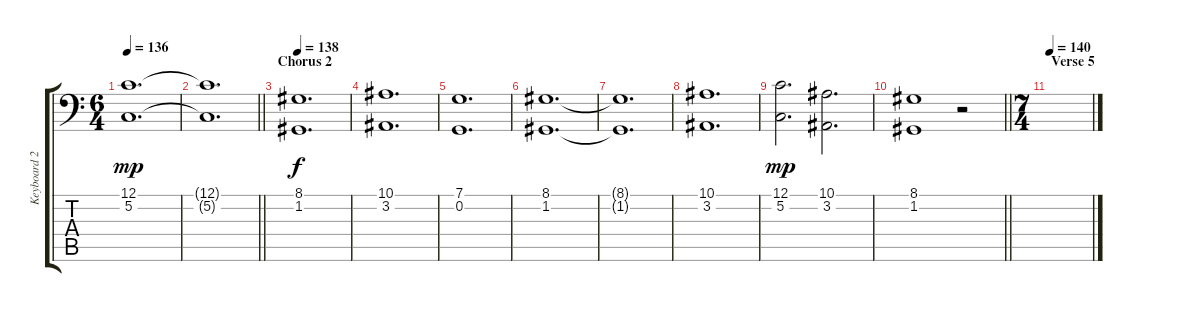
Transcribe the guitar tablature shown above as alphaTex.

\track ("Keyboard 2 LH" "Keyboard 2") {instrument churchorgan}
\staff {score tabs}
\tuning (C3 G2 D2 A1 E1 B0) {hide}
\ts (6 4)
\tempo 136
\clef f4
\ks c
(12.1 5.2).1{d dy mp} |
\barLineRight lightlight
(12.1{t} 5.2{t}).1{d} |
\section ("" "Chorus 2")
\tempo 138
(8.1 1.2).1{d dy f} |
(10.1 3.2).1{d} |
(7.1 0.2).1{d} |
(8.1 1.2).1{d} |
(8.1{t} 1.2{t}).1{d} |
(10.1 3.2).1{d} |
(12.1 5.2).2{d dy mp} (10.1 3.2).2{d} |
\barLineRight lightlight
(8.1 1.2).1 r.2 |
\ts (7 4)
\section ("" "Verse 5")
\tempo 140
